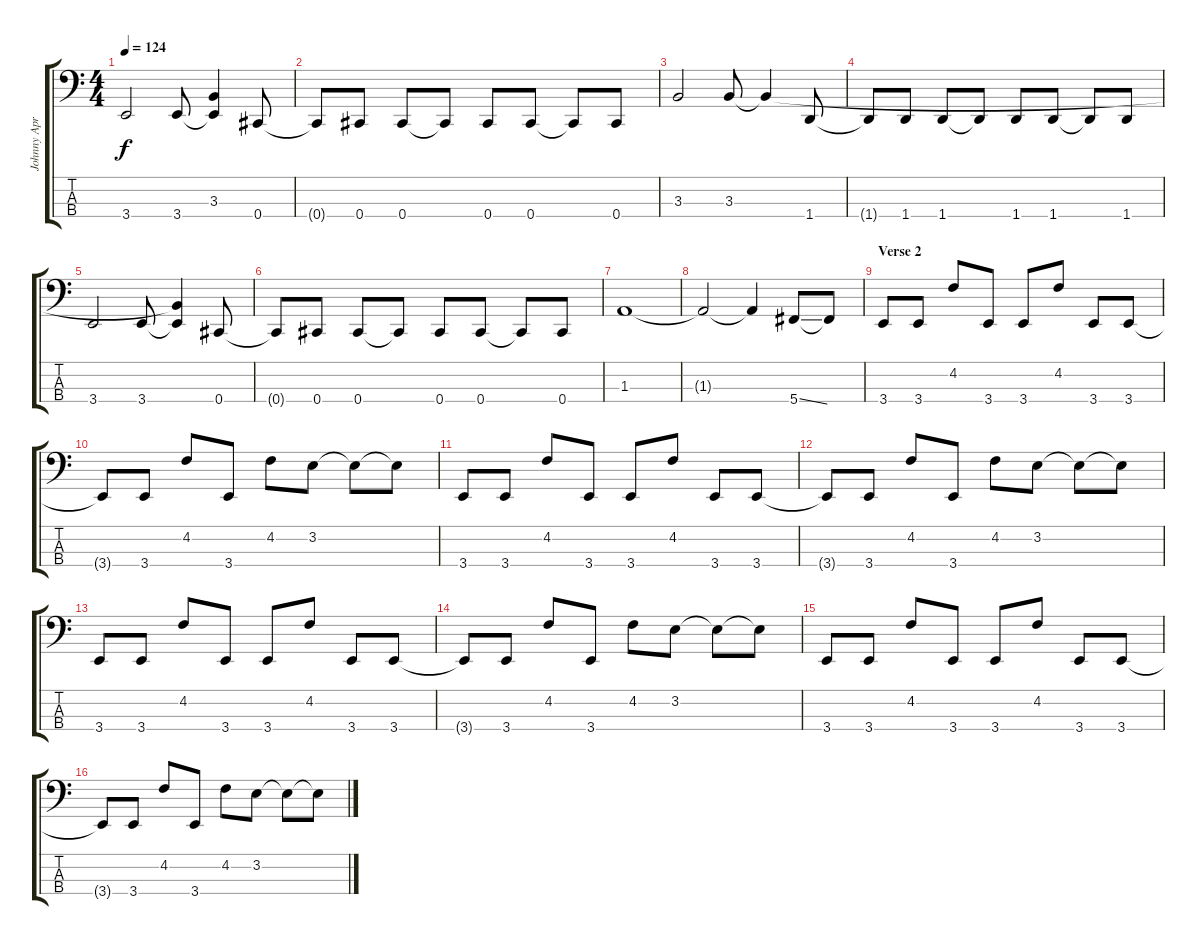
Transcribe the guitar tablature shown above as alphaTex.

\track ("Johnny April - Bass" "Johnny Apr") {instrument electricbassfinger}
\staff {score tabs}
\tuning (Gb2 Db2 Ab1 Db1) {hide}
\ts (4 4)
\tempo 124
\clef f4
\ks c
3.4.2{dy f} 3.4.8 (3.3{t} 3.4{t}).4 0.4.8 |
0.4{t}.8 0.4.8 0.4.8 0.4{t}.8 0.4.8 0.4.8 0.4{t}.8 0.4.8 |
3.3.2 3.3.8 3.3{t}.4 1.4.8 |
1.4{t}.8 1.4.8 1.4.8 1.4{t}.8 1.4.8 1.4.8 1.4{t}.8 1.4.8 |
3.4.2 3.4.8 (3.3{t} 3.4{t}).4 0.4.8 |
0.4{t}.8 0.4.8 0.4.8 0.4{t}.8 0.4.8 0.4.8 0.4{t}.8 0.4.8 |
1.3.1 |
1.3{t}.2 1.3{t}.4 5.4{ss}.8 5.4{t}.8 |
\section ("" "Verse 2")
3.4.8 3.4.8 4.2.8 3.4.8 3.4.8 4.2.8 3.4.8 3.4.8 |
3.4{t}.8 3.4.8 4.2.8 3.4.8 4.2.8 3.2.8 3.2{t}.8 3.2{t}.8 |
3.4.8 3.4.8 4.2.8 3.4.8 3.4.8 4.2.8 3.4.8 3.4.8 |
3.4{t}.8 3.4.8 4.2.8 3.4.8 4.2.8 3.2.8 3.2{t}.8 3.2{t}.8 |
3.4.8 3.4.8 4.2.8 3.4.8 3.4.8 4.2.8 3.4.8 3.4.8 |
3.4{t}.8 3.4.8 4.2.8 3.4.8 4.2.8 3.2.8 3.2{t}.8 3.2{t}.8 |
3.4.8 3.4.8 4.2.8 3.4.8 3.4.8 4.2.8 3.4.8 3.4.8 |
3.4{t}.8 3.4.8 4.2.8 3.4.8 4.2.8 3.2.8 3.2{t}.8 3.2{t}.8
